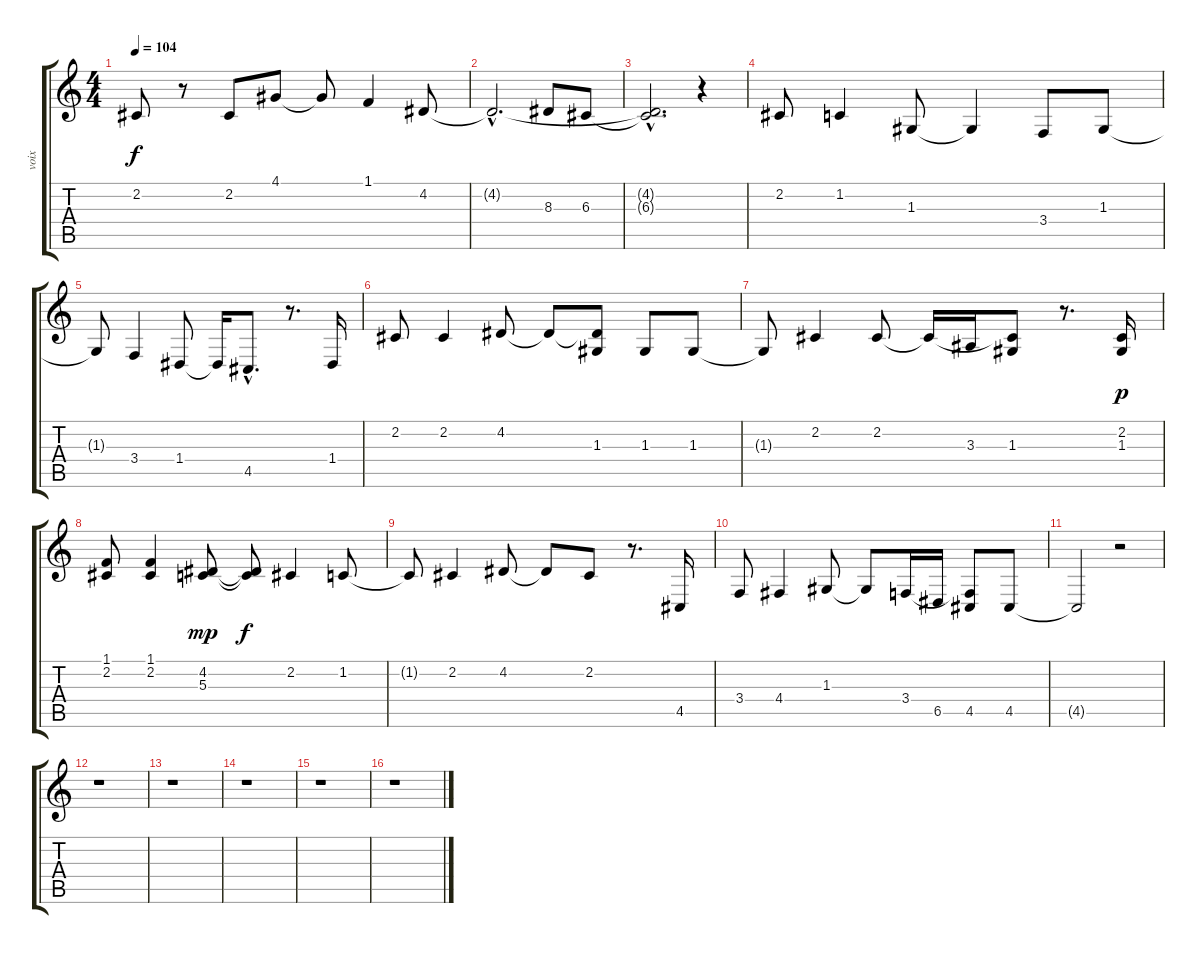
\track ("voix" "voix") {instrument tangoaccordion}
\staff {score tabs}
\tuning (E4 B3 G3 D3 A2 E2) {hide}
\ts (4 4)
\tempo 104
\clef g2
\ks c
2.2{t}.8{dy f} r.8 2.2.8 4.1.8 4.1{t}.8 1.1.4 4.2.8 |
4.2{hac t}.2{d} 8.3.8 6.3.8 |
(4.2{hac t} 6.3{hac t}).2{d} r.4 |
2.2.8 1.2.4 1.3.8 1.3{t}.4 3.4.8 1.3.8 |
1.3{t}.8 3.4.4 1.4.8 1.4{t}.16 4.5{hac}.8{d} r.8{d} 1.4.16 |
2.2.8 2.2.4 4.2.8 4.2{t}.8 (4.2{t} 1.3).8 1.3.8 1.3.8 |
1.3{t}.8 2.2.4 2.2.8 2.2{t}.16 3.3.16 (2.2{t} 1.3).8 r.8{d} (2.2 1.3).16{dy p} |
(1.1 2.2).8 (1.1 2.2).4 (4.2 5.3).8{dy mp} (4.2{t} 5.3{t}).8{dy f} 2.2.4 1.2.8 |
1.2{t}.8 2.2.4 4.2.8 4.2{t}.8 2.2.8 r.8{d} 4.5.16 |
3.4.8 4.4.4 1.3.8 1.3{t}.8 3.4.16 6.5.16 (3.4{t} 4.5).8 4.5.8 |
4.5{t}.2 r.2 |
r.1 |
r.1 |
r.1 |
r.1 |
r.1
